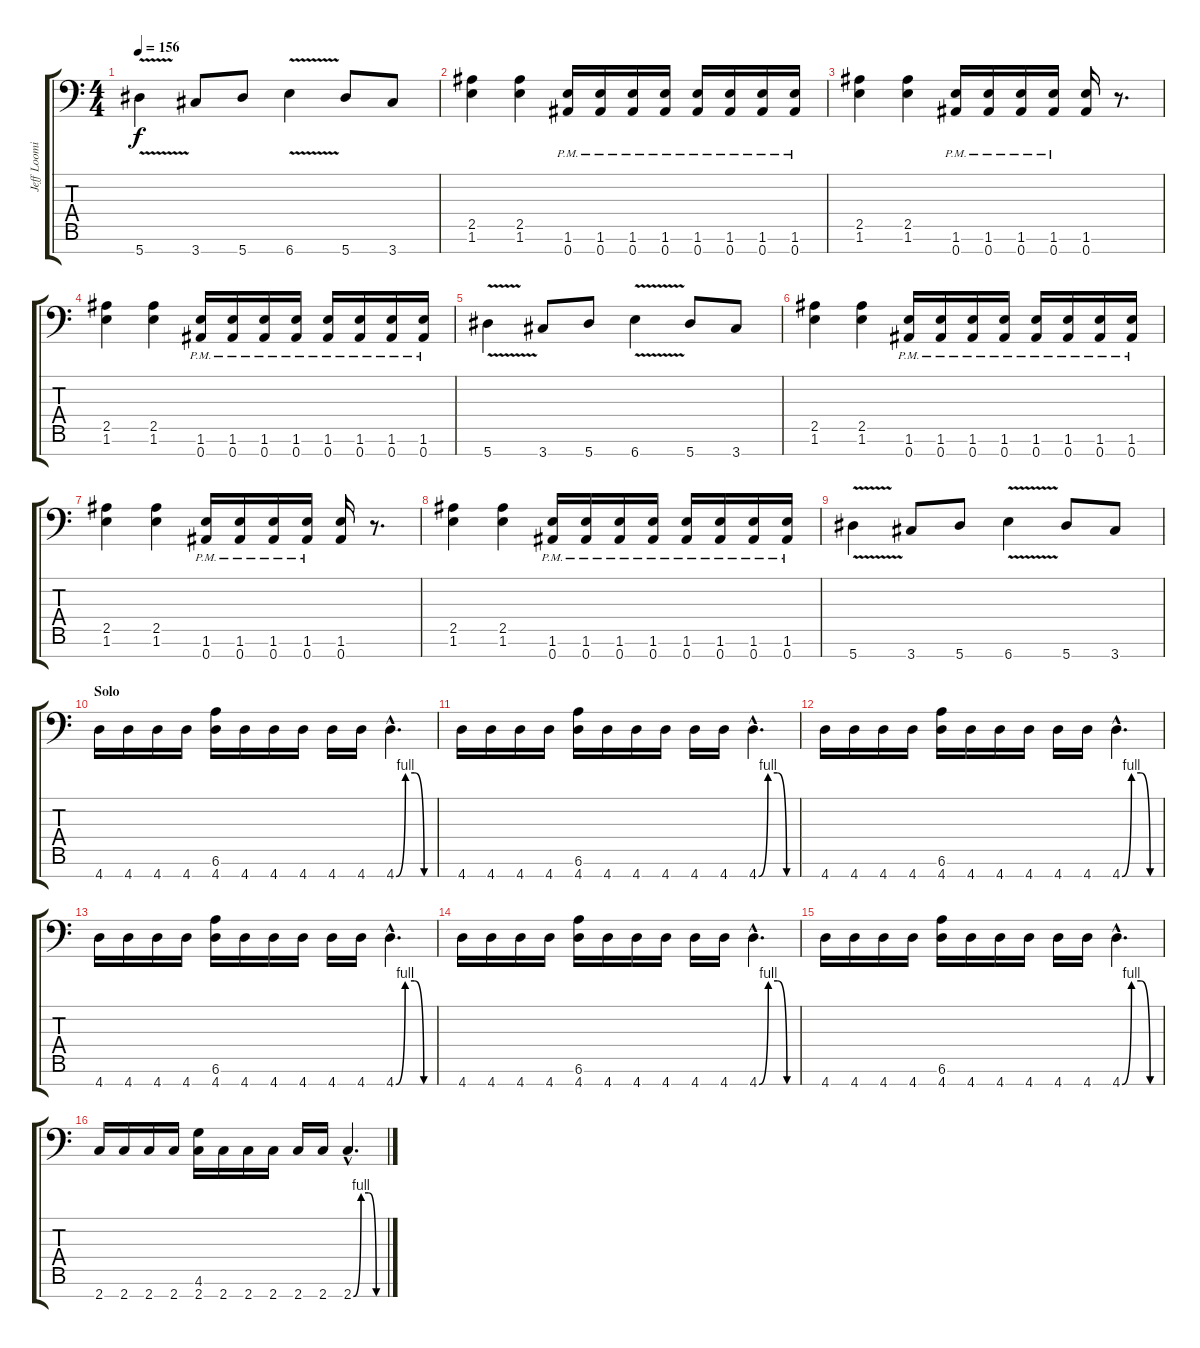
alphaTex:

\track ("Jeff Loomis Rythme" "Jeff Loomi") {instrument distortionguitar}
\staff {score tabs}
\tuning (Eb4 Bb3 Gb3 Db3 Ab2 Eb2 Bb1) {hide}
\ts (4 4)
\tempo 156
\clef f4
\ks c
5.7{v}.4{dy f} 3.7.8 5.7.8 6.7{v}.4 5.7.8 3.7.8 |
(2.5 1.6).4 (2.5 1.6).4 (1.6{pm} 0.7{pm}).16 (1.6{pm} 0.7{pm}).16 (1.6{pm} 0.7{pm}).16 (1.6{pm} 0.7{pm}).16 (1.6{pm} 0.7{pm}).16 (1.6{pm} 0.7{pm}).16 (1.6{pm} 0.7{pm}).16 (1.6{pm} 0.7{pm}).16 |
(2.5 1.6).4 (2.5 1.6).4 (1.6{pm} 0.7{pm}).16 (1.6{pm} 0.7{pm}).16 (1.6{pm} 0.7{pm}).16 (1.6{pm} 0.7{pm}).16 (1.6 0.7).16 r.8{d} |
(2.5 1.6).4 (2.5 1.6).4 (1.6{pm} 0.7{pm}).16 (1.6{pm} 0.7{pm}).16 (1.6{pm} 0.7{pm}).16 (1.6{pm} 0.7{pm}).16 (1.6{pm} 0.7{pm}).16 (1.6{pm} 0.7{pm}).16 (1.6{pm} 0.7{pm}).16 (1.6{pm} 0.7{pm}).16 |
5.7{v}.4 3.7.8 5.7.8 6.7{v}.4 5.7.8 3.7.8 |
(2.5 1.6).4 (2.5 1.6).4 (1.6{pm} 0.7{pm}).16 (1.6{pm} 0.7{pm}).16 (1.6{pm} 0.7{pm}).16 (1.6{pm} 0.7{pm}).16 (1.6{pm} 0.7{pm}).16 (1.6{pm} 0.7{pm}).16 (1.6{pm} 0.7{pm}).16 (1.6{pm} 0.7{pm}).16 |
(2.5 1.6).4 (2.5 1.6).4 (1.6{pm} 0.7{pm}).16 (1.6{pm} 0.7{pm}).16 (1.6{pm} 0.7{pm}).16 (1.6{pm} 0.7{pm}).16 (1.6 0.7).16 r.8{d} |
(2.5 1.6).4 (2.5 1.6).4 (1.6{pm} 0.7{pm}).16 (1.6{pm} 0.7{pm}).16 (1.6{pm} 0.7{pm}).16 (1.6{pm} 0.7{pm}).16 (1.6{pm} 0.7{pm}).16 (1.6{pm} 0.7{pm}).16 (1.6{pm} 0.7{pm}).16 (1.6{pm} 0.7{pm}).16 |
5.7{v}.4 3.7.8 5.7.8 6.7{v}.4 5.7.8 3.7.8 |
\section ("" "Solo")
4.7.16{volume 12} 4.7.16 4.7.16 4.7.16 (6.6 4.7).16 4.7.16 4.7.16 4.7.16 4.7.16 4.7.16 4.7{be (custom 0 0 15 4 30 4 45 0 60 0) hac}.4{d} |
4.7.16 4.7.16 4.7.16 4.7.16 (6.6 4.7).16 4.7.16 4.7.16 4.7.16 4.7.16 4.7.16 4.7{be (custom 0 0 15 4 30 4 45 0 60 0) hac}.4{d} |
4.7.16 4.7.16 4.7.16 4.7.16 (6.6 4.7).16 4.7.16 4.7.16 4.7.16 4.7.16 4.7.16 4.7{be (custom 0 0 15 4 30 4 45 0 60 0) hac}.4{d} |
4.7.16 4.7.16 4.7.16 4.7.16 (6.6 4.7).16 4.7.16 4.7.16 4.7.16 4.7.16 4.7.16 4.7{be (custom 0 0 15 4 30 4 45 0 60 0) hac}.4{d} |
4.7.16 4.7.16 4.7.16 4.7.16 (6.6 4.7).16 4.7.16 4.7.16 4.7.16 4.7.16 4.7.16 4.7{be (custom 0 0 15 4 30 4 45 0 60 0) hac}.4{d} |
4.7.16 4.7.16 4.7.16 4.7.16 (6.6 4.7).16 4.7.16 4.7.16 4.7.16 4.7.16 4.7.16 4.7{be (custom 0 0 15 4 30 4 45 0 60 0) hac}.4{d} |
2.7.16 2.7.16 2.7.16 2.7.16 (4.6 2.7).16 2.7.16 2.7.16 2.7.16 2.7.16 2.7.16 2.7{be (custom 0 0 15 4 30 4 45 0 60 0) hac}.4{d}
